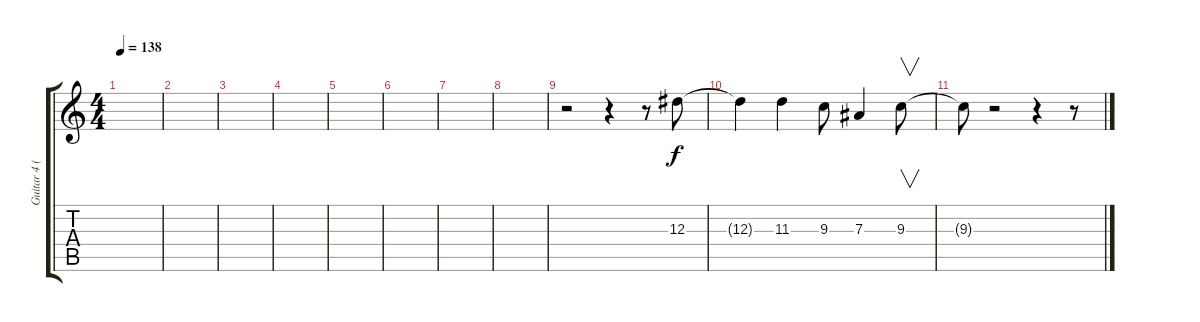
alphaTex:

\track ("Guitar 4 (Solo)" "Guitar 4 (") {instrument distortionguitar}
\staff {score tabs}
\tuning (C4 G3 Eb3 Bb2 F2 C2) {hide}
\ts (4 4)
\tempo 138
\clef g2
\ks c
|
|
|
|
|
|
|
|
r.2 r.4 r.8 12.3.8 |
12.3{t}.4 11.3.4 9.3.8 7.3.4 9.3.8{v} |
9.3{t}.8 r.2 r.4 r.8
